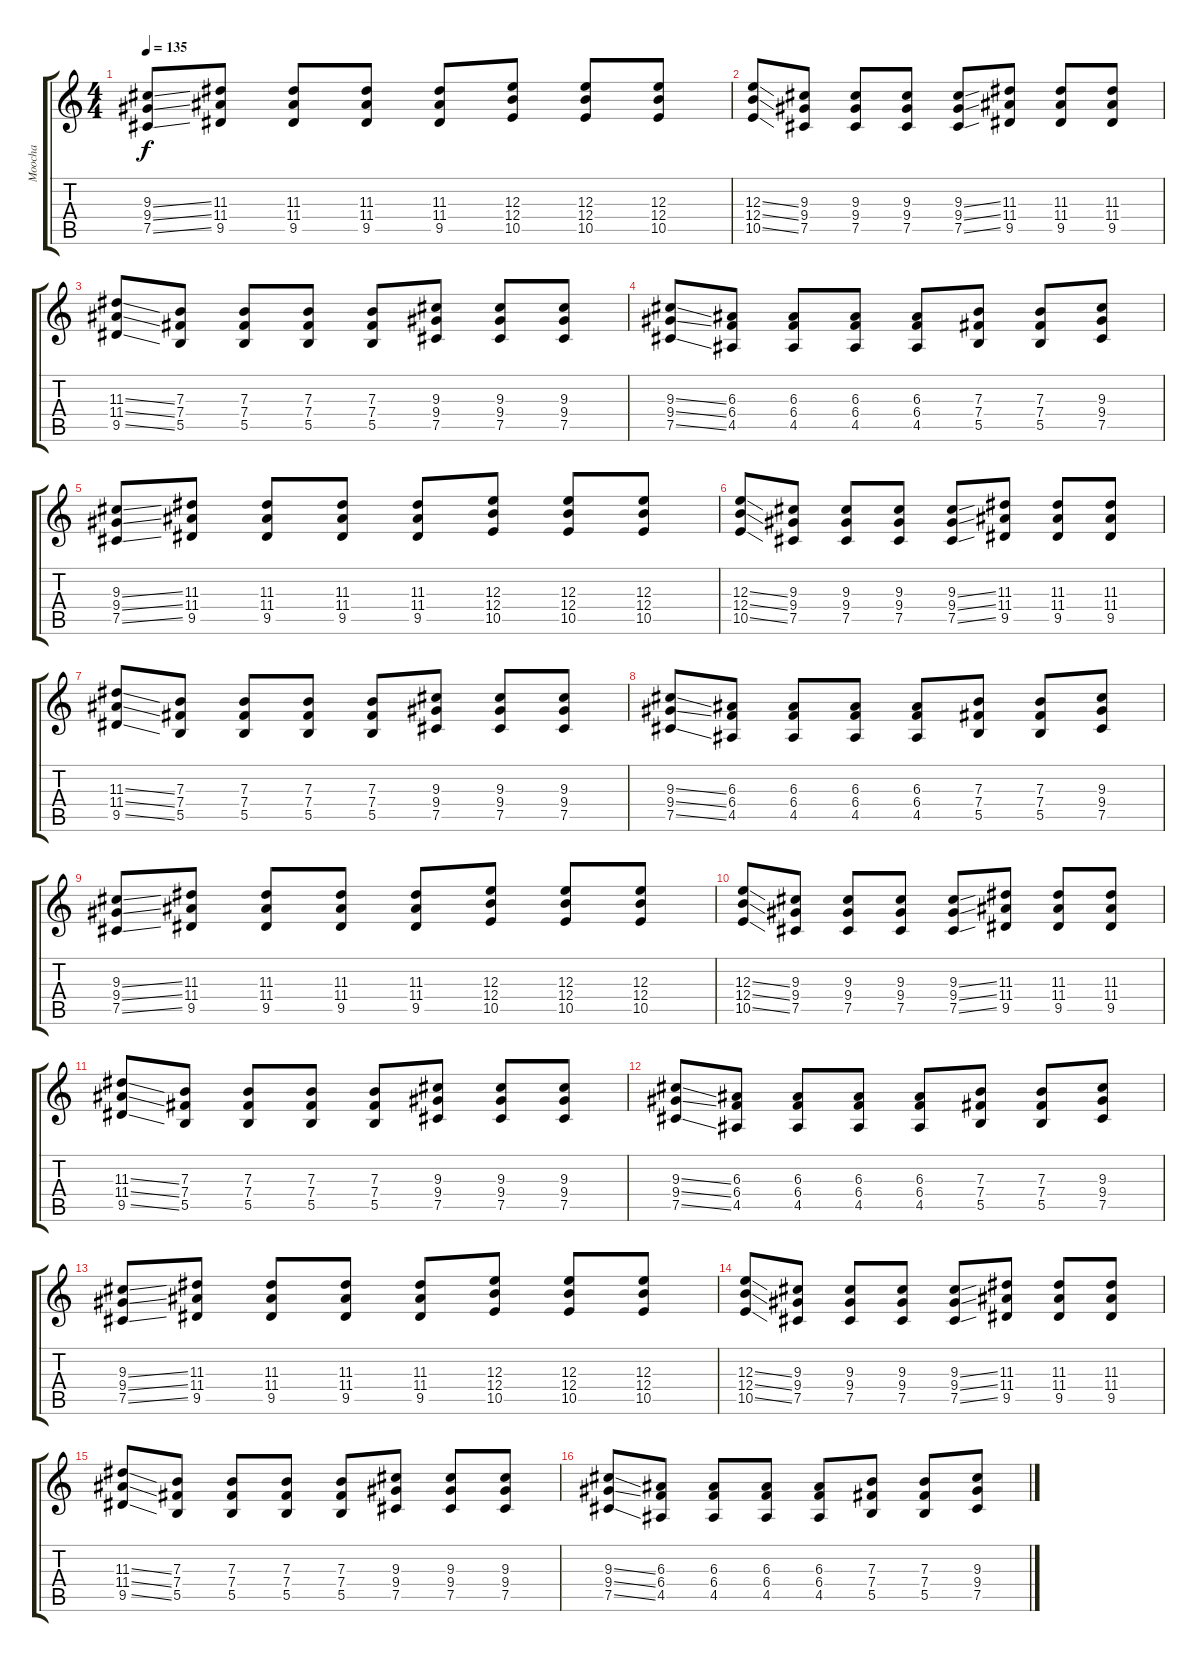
\track ("Moocha" "Moocha") {instrument distortionguitar}
\staff {score tabs}
\tuning (Db4 Ab3 E3 B2 Gb2 Db2) {hide}
\ts (4 4)
\tempo 135
\clef g2
\ks c
(9.3{ss} 9.4{ss} 7.5{ss}).8{dy f} (11.3 11.4 9.5).8 (11.3 11.4 9.5).8 (11.3 11.4 9.5).8 (11.3 11.4 9.5).8 (12.3 12.4 10.5).8 (12.3 12.4 10.5).8 (12.3 12.4 10.5).8 |
(12.3{ss} 12.4{ss} 10.5{ss}).8 (9.3 9.4 7.5).8 (9.3 9.4 7.5).8 (9.3 9.4 7.5).8 (9.3{ss} 9.4{ss} 7.5{ss}).8 (11.3 11.4 9.5).8 (11.3 11.4 9.5).8 (11.3 11.4 9.5).8 |
(11.3{ss} 11.4{ss} 9.5{ss}).8 (7.3 7.4 5.5).8 (7.3 7.4 5.5).8 (7.3 7.4 5.5).8 (7.3 7.4 5.5).8 (9.3 9.4 7.5).8 (9.3 9.4 7.5).8 (9.3 9.4 7.5).8 |
(9.3{ss} 9.4{ss} 7.5{ss}).8 (6.3 6.4 4.5).8 (6.3 6.4 4.5).8 (6.3 6.4 4.5).8 (6.3 6.4 4.5).8 (7.3 7.4 5.5).8 (7.3 7.4 5.5).8 (9.3 9.4 7.5).8 |
(9.3{ss} 9.4{ss} 7.5{ss}).8 (11.3 11.4 9.5).8 (11.3 11.4 9.5).8 (11.3 11.4 9.5).8 (11.3 11.4 9.5).8 (12.3 12.4 10.5).8 (12.3 12.4 10.5).8 (12.3 12.4 10.5).8 |
(12.3{ss} 12.4{ss} 10.5{ss}).8 (9.3 9.4 7.5).8 (9.3 9.4 7.5).8 (9.3 9.4 7.5).8 (9.3{ss} 9.4{ss} 7.5{ss}).8 (11.3 11.4 9.5).8 (11.3 11.4 9.5).8 (11.3 11.4 9.5).8 |
(11.3{ss} 11.4{ss} 9.5{ss}).8 (7.3 7.4 5.5).8 (7.3 7.4 5.5).8 (7.3 7.4 5.5).8 (7.3 7.4 5.5).8 (9.3 9.4 7.5).8 (9.3 9.4 7.5).8 (9.3 9.4 7.5).8 |
(9.3{ss} 9.4{ss} 7.5{ss}).8 (6.3 6.4 4.5).8 (6.3 6.4 4.5).8 (6.3 6.4 4.5).8 (6.3 6.4 4.5).8 (7.3 7.4 5.5).8 (7.3 7.4 5.5).8 (9.3 9.4 7.5).8 |
(9.3{ss} 9.4{ss} 7.5{ss}).8 (11.3 11.4 9.5).8 (11.3 11.4 9.5).8 (11.3 11.4 9.5).8 (11.3 11.4 9.5).8 (12.3 12.4 10.5).8 (12.3 12.4 10.5).8 (12.3 12.4 10.5).8 |
(12.3{ss} 12.4{ss} 10.5{ss}).8 (9.3 9.4 7.5).8 (9.3 9.4 7.5).8 (9.3 9.4 7.5).8 (9.3{ss} 9.4{ss} 7.5{ss}).8 (11.3 11.4 9.5).8 (11.3 11.4 9.5).8 (11.3 11.4 9.5).8 |
(11.3{ss} 11.4{ss} 9.5{ss}).8 (7.3 7.4 5.5).8 (7.3 7.4 5.5).8 (7.3 7.4 5.5).8 (7.3 7.4 5.5).8 (9.3 9.4 7.5).8 (9.3 9.4 7.5).8 (9.3 9.4 7.5).8 |
(9.3{ss} 9.4{ss} 7.5{ss}).8 (6.3 6.4 4.5).8 (6.3 6.4 4.5).8 (6.3 6.4 4.5).8 (6.3 6.4 4.5).8 (7.3 7.4 5.5).8 (7.3 7.4 5.5).8 (9.3 9.4 7.5).8 |
(9.3{ss} 9.4{ss} 7.5{ss}).8 (11.3 11.4 9.5).8 (11.3 11.4 9.5).8 (11.3 11.4 9.5).8 (11.3 11.4 9.5).8 (12.3 12.4 10.5).8 (12.3 12.4 10.5).8 (12.3 12.4 10.5).8 |
(12.3{ss} 12.4{ss} 10.5{ss}).8 (9.3 9.4 7.5).8 (9.3 9.4 7.5).8 (9.3 9.4 7.5).8 (9.3{ss} 9.4{ss} 7.5{ss}).8 (11.3 11.4 9.5).8 (11.3 11.4 9.5).8 (11.3 11.4 9.5).8 |
(11.3{ss} 11.4{ss} 9.5{ss}).8 (7.3 7.4 5.5).8 (7.3 7.4 5.5).8 (7.3 7.4 5.5).8 (7.3 7.4 5.5).8 (9.3 9.4 7.5).8 (9.3 9.4 7.5).8 (9.3 9.4 7.5).8 |
(9.3{ss} 9.4{ss} 7.5{ss}).8 (6.3 6.4 4.5).8 (6.3 6.4 4.5).8 (6.3 6.4 4.5).8 (6.3 6.4 4.5).8 (7.3 7.4 5.5).8 (7.3 7.4 5.5).8 (9.3 9.4 7.5).8
